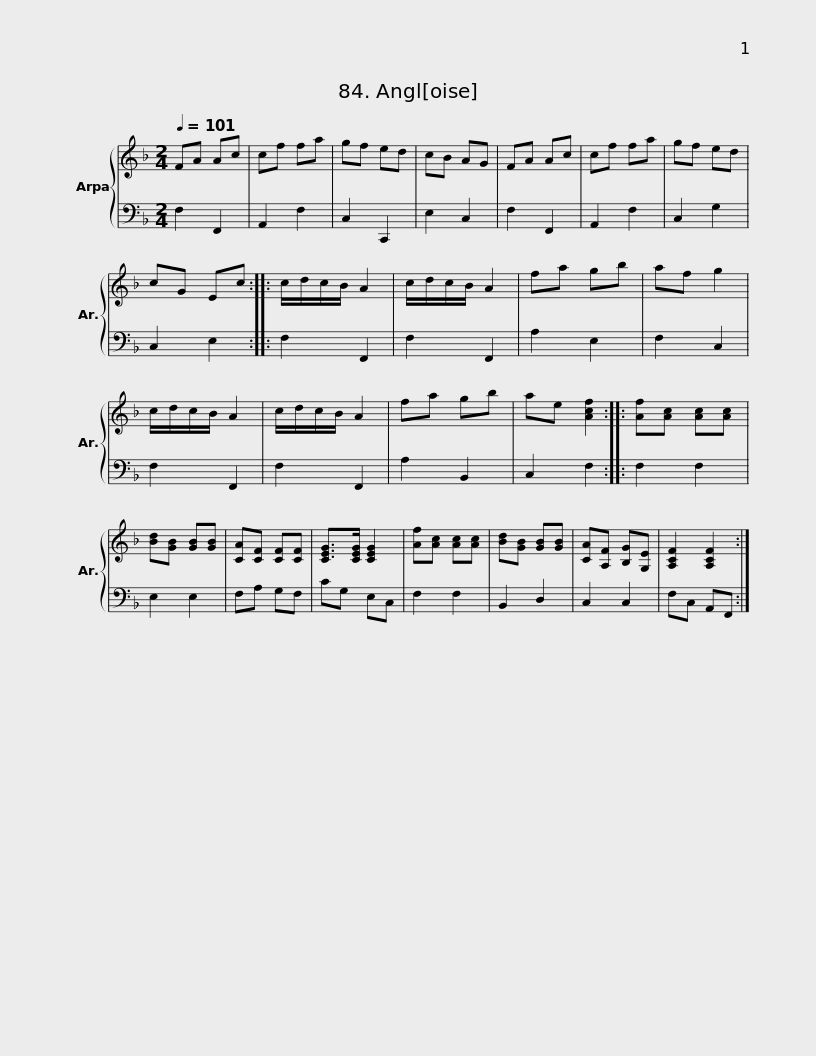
X:1
%%score { 1 | 2 }
L:1/8
Q:1/4=101
M:2/4
I:linebreak $
K:F
V:1 treble
V:2 bass
V:1
 FA Ac | cf fa | gf ed | cB AG | FA Ac | %5
 cf fa | gf ed | cG Ec :: c/d/c/B/ A2 |$ c/d/c/B/ A2 | %10
 fa gb | af g2 | c/d/c/B/ A2 | c/d/c/B/ A2 | fa gb | %15
 ae [Acf]2 :: [Af][Ac] [Ac][Ac] | [Bd][GB] [GB][GB] |$ [CA][CF] [CF][CF] | [CEG]>[CEG] [CEG]2 | %20
 [Af][Ac] [Ac][Ac] | [Bd][GB] [GB][GB] | [CA][A,F] [B,G][G,E] | [A,CF]2 [A,CF]2 :| %24
V:2
 F,2 F,,2 | A,,2 F,2 | C,2 C,,2 | E,2 C,2 | F,2 F,,2 | %5
 A,,2 F,2 | C,2 G,2 | C,2 E,2 :: F,2 F,,2 |$ F,2 F,,2 | %10
 A,2 E,2 | F,2 C,2 | F,2 F,,2 | F,2 F,,2 | A,2 B,,2 | %15
 C,2 F,2 :: F,2 F,2 | E,2 E,2 |$ F,A, G,F, | CG, E,C, | %20
 F,2 F,2 | B,,2 D,2 | C,2 C,2 | F,C, A,,F,, :| %24
